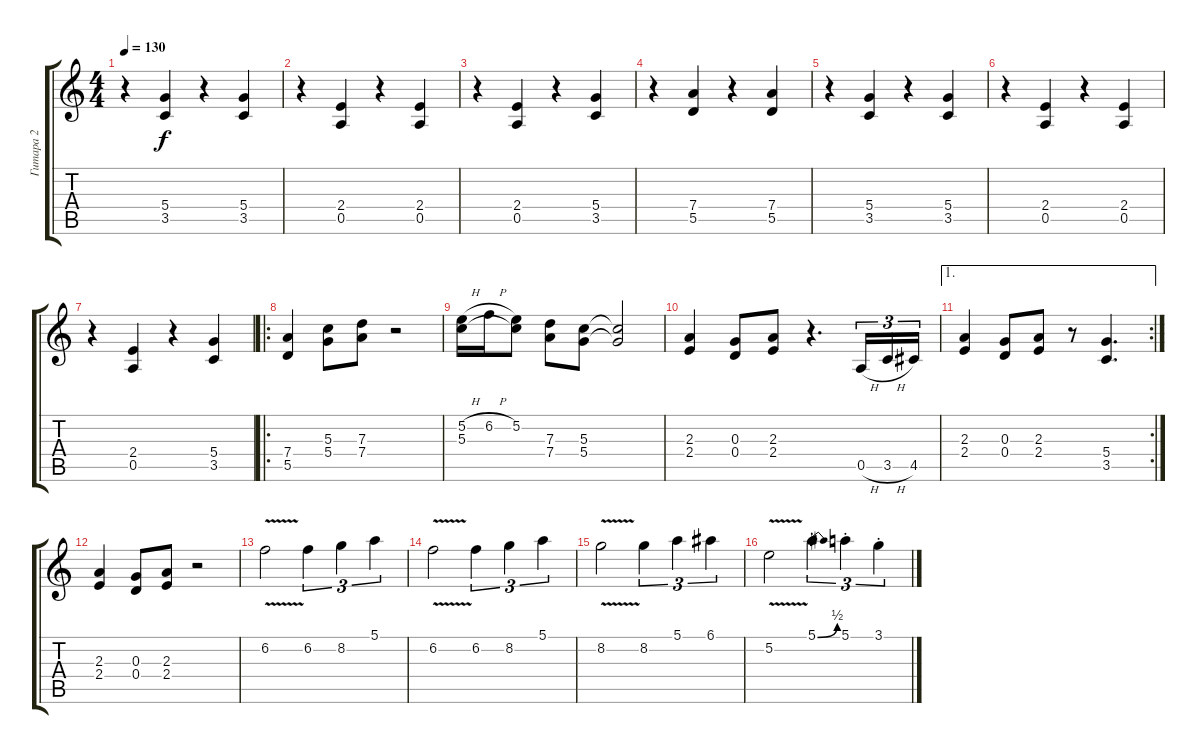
\track ("Гитара 2" "Гитара 2") {instrument distortionguitar}
\staff {score tabs}
\tuning (E4 B3 G3 D3 A2 E2) {hide}
\ts (4 4)
\tempo 130
\clef g2
\ks c
r.4{dy f} (5.4 3.5).4 r.4 (5.4 3.5).4 |
r.4 (2.4 0.5).4 r.4 (2.4 0.5).4 |
r.4 (2.4 0.5).4 r.4 (5.4 3.5).4 |
r.4 (7.4 5.5).4 r.4 (7.4 5.5).4 |
r.4 (5.4 3.5).4 r.4 (5.4 3.5).4 |
r.4 (2.4 0.5).4 r.4 (2.4 0.5).4 |
r.4 (2.4 0.5).4 r.4 (5.4 3.5).4 |
\ro
(7.4 5.5).4 (5.3 5.4).8 (7.3 7.4).8 r.2 |
(5.2{h} 5.3).16 6.2{h}.16 (5.2 5.3{t}).8 (7.3 7.4).8 (5.3 5.4).8 (5.3{t} 5.4{t}).2 |
(2.3 2.4).4 (0.3 0.4).8 (2.3 2.4).8 r.4{d} 0.5{h}.16{tu (3 2)} 3.5{h}.16{tu (3 2)} 4.5.16{tu (3 2)} |
\ae 1
\rc 2
(2.3 2.4).4 (0.3 0.4).8 (2.3 2.4).8 r.8 (5.4 3.5).4{d} |
(2.3 2.4).4 (0.3 0.4).8 (2.3 2.4).8 r.2 |
6.2{v}.2 6.2.4{tu (3 2)} 8.2.4{tu (3 2)} 5.1.4{tu (3 2)} |
6.2{v}.2 6.2.4{tu (3 2)} 8.2.4{tu (3 2)} 5.1.4{tu (3 2)} |
8.2{v}.2 8.2.4{tu (3 2)} 5.1.4{tu (3 2)} 6.1.4{tu (3 2)} |
5.2{v}.2 5.1{be (bend 0 0 60 2) st}.4{tu (3 2)} 5.1{st}.4{tu (3 2)} 3.1{st}.4{tu (3 2)}
